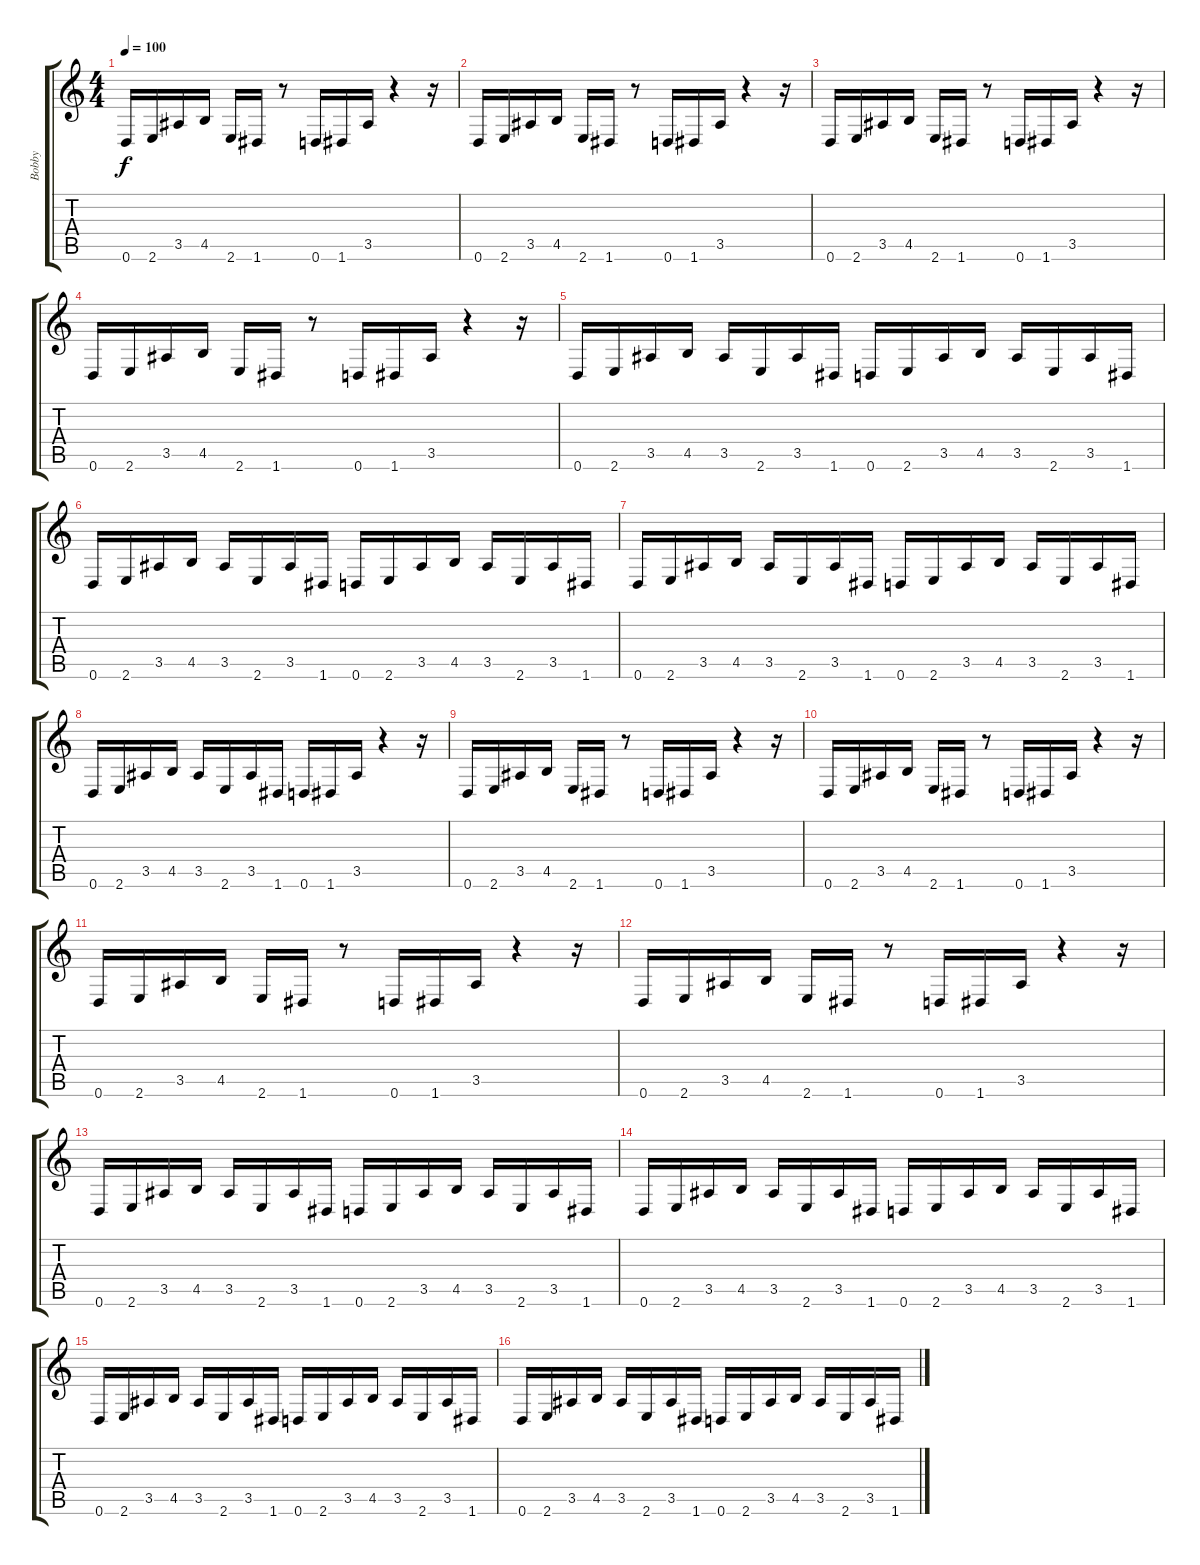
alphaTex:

\track ("Bobby" "Bobby") {instrument distortionguitar}
\staff {score tabs}
\tuning (D4 A3 F3 C3 G2 D2) {hide}
\ts (4 4)
\tempo 100
\clef g2
\ks c
0.6.16{dy f} 2.6.16 3.5.16 4.5.16 2.6.16 1.6.16 r.8 0.6.16 1.6.16 3.5.16 r.4 r.16 |
0.6.16 2.6.16 3.5.16 4.5.16 2.6.16 1.6.16 r.8 0.6.16 1.6.16 3.5.16 r.4 r.16 |
0.6.16 2.6.16 3.5.16 4.5.16 2.6.16 1.6.16 r.8 0.6.16 1.6.16 3.5.16 r.4 r.16 |
0.6.16 2.6.16 3.5.16 4.5.16 2.6.16 1.6.16 r.8 0.6.16 1.6.16 3.5.16 r.4 r.16 |
0.6.16 2.6.16 3.5.16 4.5.16 3.5.16 2.6.16 3.5.16 1.6.16 0.6.16 2.6.16 3.5.16 4.5.16 3.5.16 2.6.16 3.5.16 1.6.16 |
0.6.16 2.6.16 3.5.16 4.5.16 3.5.16 2.6.16 3.5.16 1.6.16 0.6.16 2.6.16 3.5.16 4.5.16 3.5.16 2.6.16 3.5.16 1.6.16 |
0.6.16 2.6.16 3.5.16 4.5.16 3.5.16 2.6.16 3.5.16 1.6.16 0.6.16 2.6.16 3.5.16 4.5.16 3.5.16 2.6.16 3.5.16 1.6.16 |
0.6.16 2.6.16 3.5.16 4.5.16 3.5.16 2.6.16 3.5.16 1.6.16 0.6.16 1.6.16 3.5.16 r.4 r.16 |
0.6.16 2.6.16 3.5.16 4.5.16 2.6.16 1.6.16 r.8 0.6.16 1.6.16 3.5.16 r.4 r.16 |
0.6.16 2.6.16 3.5.16 4.5.16 2.6.16 1.6.16 r.8 0.6.16 1.6.16 3.5.16 r.4 r.16 |
0.6.16 2.6.16 3.5.16 4.5.16 2.6.16 1.6.16 r.8 0.6.16 1.6.16 3.5.16 r.4 r.16 |
0.6.16 2.6.16 3.5.16 4.5.16 2.6.16 1.6.16 r.8 0.6.16 1.6.16 3.5.16 r.4 r.16 |
0.6.16 2.6.16 3.5.16 4.5.16 3.5.16 2.6.16 3.5.16 1.6.16 0.6.16 2.6.16 3.5.16 4.5.16 3.5.16 2.6.16 3.5.16 1.6.16 |
0.6.16 2.6.16 3.5.16 4.5.16 3.5.16 2.6.16 3.5.16 1.6.16 0.6.16 2.6.16 3.5.16 4.5.16 3.5.16 2.6.16 3.5.16 1.6.16 |
0.6.16 2.6.16 3.5.16 4.5.16 3.5.16 2.6.16 3.5.16 1.6.16 0.6.16 2.6.16 3.5.16 4.5.16 3.5.16 2.6.16 3.5.16 1.6.16 |
0.6.16 2.6.16 3.5.16 4.5.16 3.5.16 2.6.16 3.5.16 1.6.16 0.6.16 2.6.16 3.5.16 4.5.16 3.5.16 2.6.16 3.5.16 1.6.16
